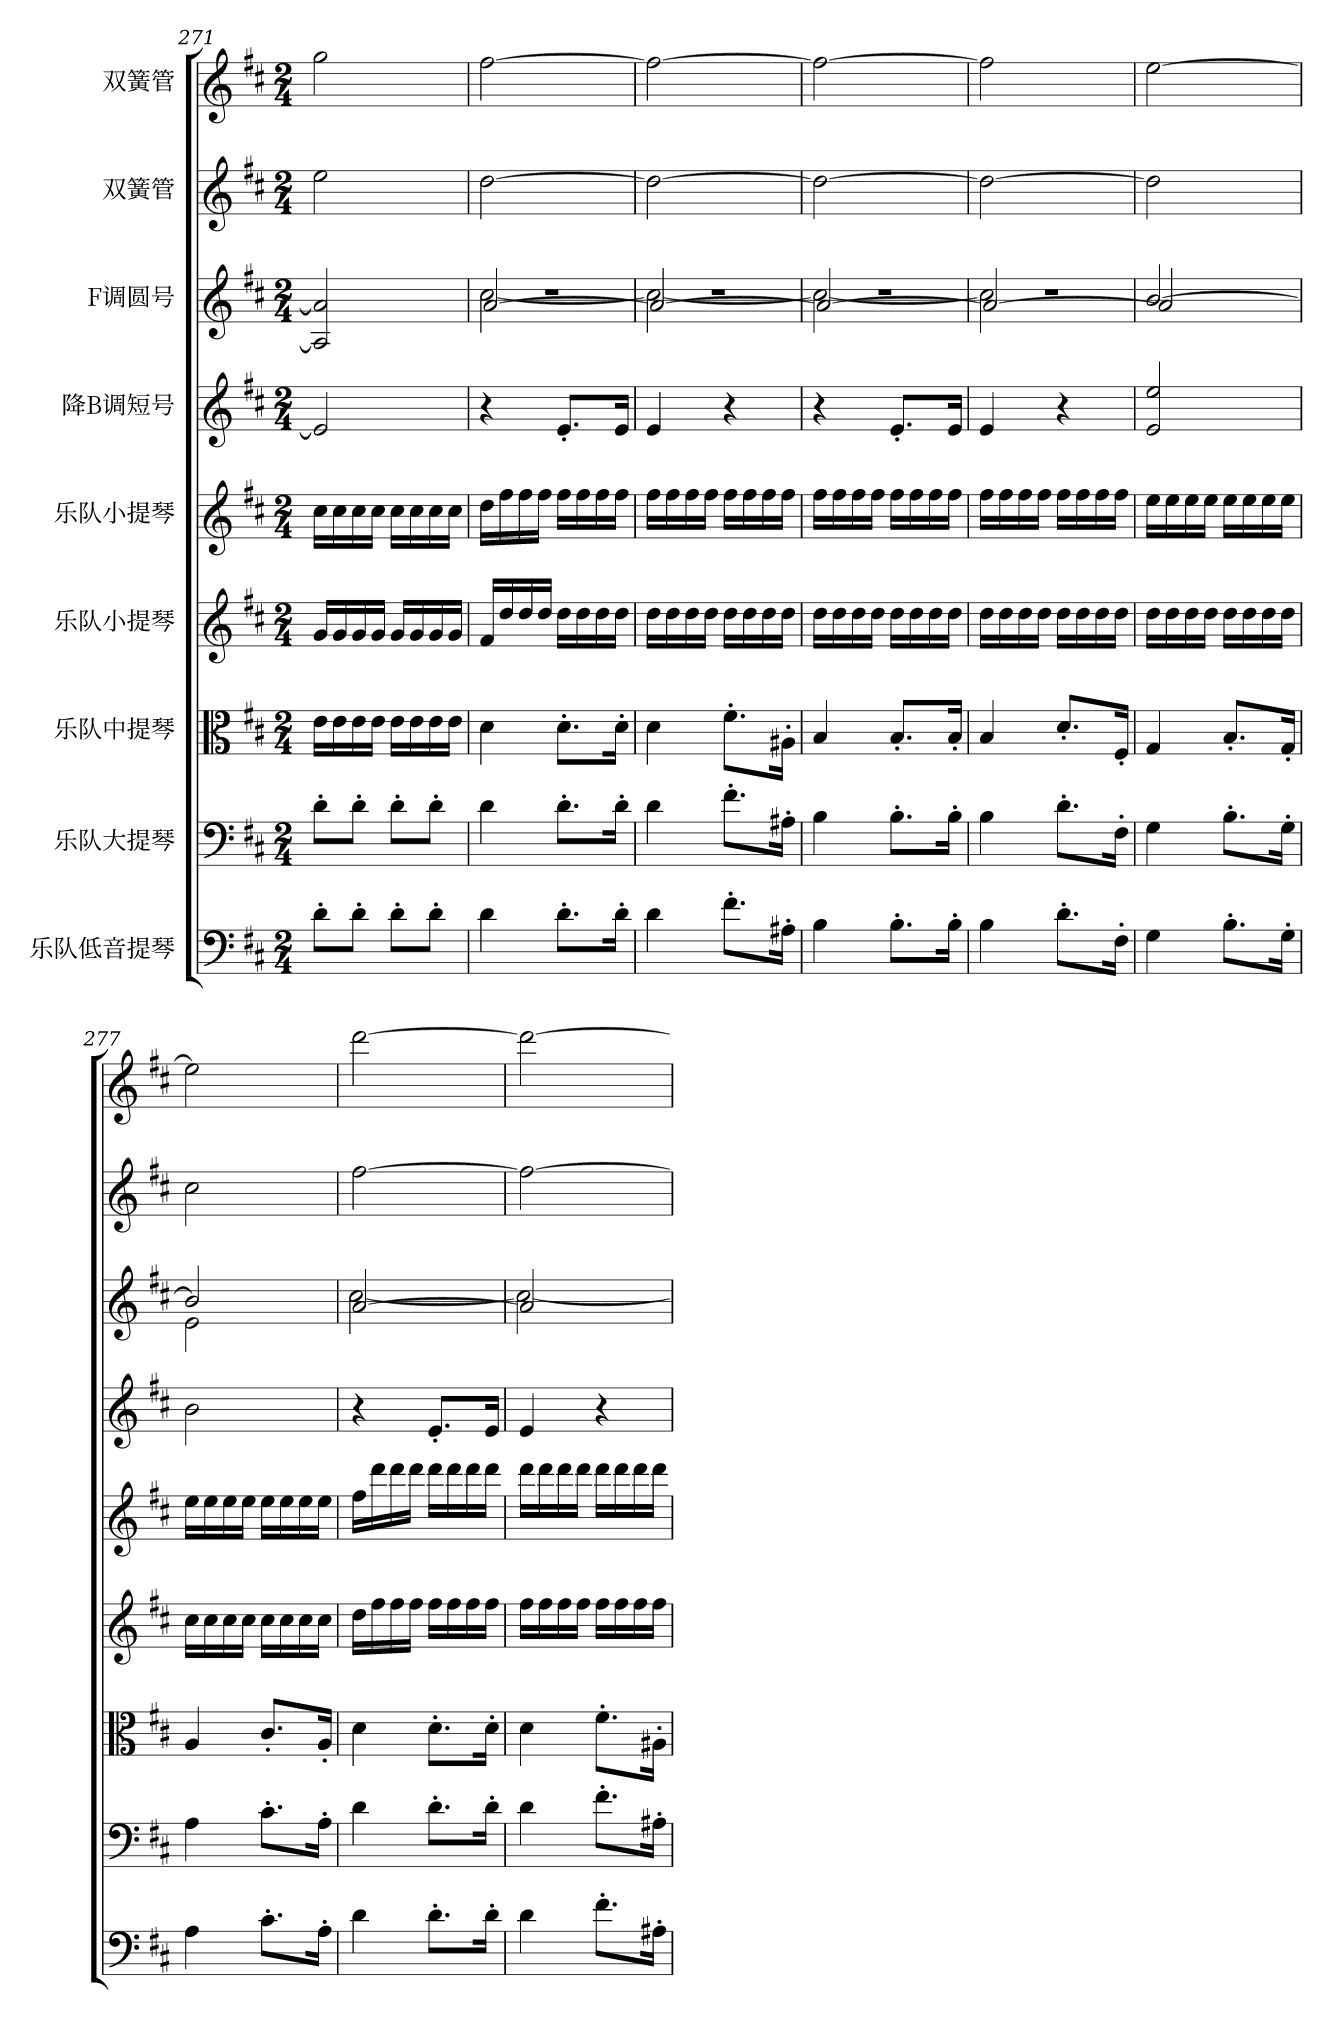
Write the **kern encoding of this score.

**kern	**kern	**kern	**kern	**kern	**kern	**kern	**kern	**kern
*part9	*part8	*part7	*part6	*part5	*part4	*part3	*part2	*part1
*staff9	*staff8	*staff7	*staff6	*staff5	*staff4	*staff3	*staff2	*staff1
*I"乐队低音提琴	*I"乐队大提琴	*I"乐队中提琴	*I"乐队小提琴	*I"乐队小提琴	*I"降B调短号	*I"F调圆号	*I"双簧管	*I"双簧管
*clefF4	*clefF4	*clefC3	*clefG2	*clefG2	*clefG2	*clefG2	*clefG2	*clefG2
*ITrd7c12	*	*	*	*	*ITrd1c2	*ITrd4c7	*	*
*k[f#c#]	*k[f#c#]	*k[f#c#]	*k[f#c#]	*k[f#c#]	*k[]	*k[f#]	*k[f#c#]	*k[f#c#]
*M2/4	*M2/4	*M2/4	*M2/4	*M2/4	*M2/4	*M2/4	*M2/4	*M2/4
=271	=271	=271	=271	=271	=271	=271	=271	=271
8D'\L	8d'\L	16e\LL	16g/LL	16cc#\LL	2d/]	2D/] 2d/]	2ee\	2gg\
.	.	16e\	16g/	16cc#\	.	.	.	.
8D'\J	8d'\J	16e\	16g/	16cc#\	.	.	.	.
.	.	16e\JJ	16g/JJ	16cc#\JJ	.	.	.	.
8D'\L	8d'\L	16e\LL	16g/LL	16cc#\LL	.	.	.	.
.	.	16e\	16g/	16cc#\	.	.	.	.
8D'\J	8d'\J	16e\	16g/	16cc#\	.	.	.	.
.	.	16e\JJ	16g/JJ	16cc#\JJ	.	.	.	.
!!LO:PB:g=z
=272	=272	=272	=272	=272	=272	=272	=272	=272
*	*	*	*	*	*	*^	*	*
*	*	*	*	*	*	*	*^	*	*
4D\	4d\	4d\	16f#/LL	16dd\LL	4r	2r	[2f#\	[2d/	[2dd\	[2ff#\
.	.	.	16dd/	16ff#\	.	.	.	.	.	.
.	.	.	16dd/	16ff#\	.	.	.	.	.	.
.	.	.	16dd/JJ	16ff#\JJ	.	.	.	.	.	.
8.D'\L	8.d'\L	8.d'\L	16dd\LL	16ff#\LL	8.d'/L	.	.	.	.	.
.	.	.	16dd\	16ff#\	.	.	.	.	.	.
.	.	.	16dd\	16ff#\	.	.	.	.	.	.
16D'\Jk	16d'\Jk	16d'\Jk	16dd\JJ	16ff#\JJ	16d/Jk	.	.	.	.	.
=273	=273	=273	=273	=273	=273	=273	=273	=273	=273	=273
4D\	4d\	4d\	16dd\LL	16ff#\LL	4d/	2r	2f#\_	2d/_	2dd\_	2ff#\_
.	.	.	16dd\	16ff#\	.	.	.	.	.	.
.	.	.	16dd\	16ff#\	.	.	.	.	.	.
.	.	.	16dd\JJ	16ff#\JJ	.	.	.	.	.	.
8.F#'\L	8.f#'\L	8.f#'\L	16dd\LL	16ff#\LL	4r	.	.	.	.	.
.	.	.	16dd\	16ff#\	.	.	.	.	.	.
.	.	.	16dd\	16ff#\	.	.	.	.	.	.
16AA#X'\Jk	16A#X'\Jk	16A#X'\Jk	16dd\JJ	16ff#\JJ	.	.	.	.	.	.
=274	=274	=274	=274	=274	=274	=274	=274	=274	=274	=274
4BB\	4B\	4B/	16dd\LL	16ff#\LL	4r	2r	2f#\_	2d/_	2dd\_	2ff#\_
.	.	.	16dd\	16ff#\	.	.	.	.	.	.
.	.	.	16dd\	16ff#\	.	.	.	.	.	.
.	.	.	16dd\JJ	16ff#\JJ	.	.	.	.	.	.
8.BB'\L	8.B'\L	8.B'/L	16dd\LL	16ff#\LL	8.d'/L	.	.	.	.	.
.	.	.	16dd\	16ff#\	.	.	.	.	.	.
.	.	.	16dd\	16ff#\	.	.	.	.	.	.
16BB'\Jk	16B'\Jk	16B'/Jk	16dd\JJ	16ff#\JJ	16d/Jk	.	.	.	.	.
=275	=275	=275	=275	=275	=275	=275	=275	=275	=275	=275
4BB\	4B\	4B/	16dd\LL	16ff#\LL	4d/	2r	2f#\]	2d/_	2dd\_	2ff#\]
.	.	.	16dd\	16ff#\	.	.	.	.	.	.
.	.	.	16dd\	16ff#\	.	.	.	.	.	.
.	.	.	16dd\JJ	16ff#\JJ	.	.	.	.	.	.
8.D'\L	8.d'\L	8.d'/L	16dd\LL	16ff#\LL	4r	.	.	.	.	.
.	.	.	16dd\	16ff#\	.	.	.	.	.	.
.	.	.	16dd\	16ff#\	.	.	.	.	.	.
16FF#'\Jk	16F#'\Jk	16F#'/Jk	16dd\JJ	16ff#\JJ	.	.	.	.	.	.
*	*	*	*	*	*	*	*v	*v	*	*
!!LO:PB:g=z
=276	=276	=276	=276	=276	=276	=276	=276	=276	=276
4GG\	4G\	4G/	16dd\LL	16ee\LL	2d/ 2dd/	[2e/	2d/]	2dd\]	[2ee\
.	.	.	16dd\	16ee\	.	.	.	.	.
.	.	.	16dd\	16ee\	.	.	.	.	.
.	.	.	16dd\JJ	16ee\JJ	.	.	.	.	.
8.BB'\L	8.B'\L	8.B'/L	16dd\LL	16ee\LL	.	.	.	.	.
.	.	.	16dd\	16ee\	.	.	.	.	.
.	.	.	16dd\	16ee\	.	.	.	.	.
16GG'\Jk	16G'\Jk	16G'/Jk	16dd\JJ	16ee\JJ	.	.	.	.	.
=277	=277	=277	=277	=277	=277	=277	=277	=277	=277
4AA\	4A\	4A/	16cc#\LL	16ee\LL	2a\	2e/]	2A\	2cc#\	2ee\]
.	.	.	16cc#\	16ee\	.	.	.	.	.
.	.	.	16cc#\	16ee\	.	.	.	.	.
.	.	.	16cc#\JJ	16ee\JJ	.	.	.	.	.
8.C#'\L	8.c#'\L	8.c#'/L	16cc#\LL	16ee\LL	.	.	.	.	.
.	.	.	16cc#\	16ee\	.	.	.	.	.
.	.	.	16cc#\	16ee\	.	.	.	.	.
16AA'\Jk	16A'\Jk	16A'/Jk	16cc#\JJ	16ee\JJ	.	.	.	.	.
=278	=278	=278	=278	=278	=278	=278	=278	=278	=278
4D\	4d\	4d\	16dd\LL	16ff#\LL	4r	[2d/	[2f#\	[2ff#\	[2ddd\
.	.	.	16ff#\	16ddd\	.	.	.	.	.
.	.	.	16ff#\	16ddd\	.	.	.	.	.
.	.	.	16ff#\JJ	16ddd\JJ	.	.	.	.	.
8.D'\L	8.d'\L	8.d'\L	16ff#\LL	16ddd\LL	8.d'/L	.	.	.	.
.	.	.	16ff#\	16ddd\	.	.	.	.	.
.	.	.	16ff#\	16ddd\	.	.	.	.	.
16D'\Jk	16d'\Jk	16d'\Jk	16ff#\JJ	16ddd\JJ	16d/Jk	.	.	.	.
=279	=279	=279	=279	=279	=279	=279	=279	=279	=279
4D\	4d\	4d\	16ff#\LL	16ddd\LL	4d/	2d/]	2f#\_	2ff#\_	2ddd\_
.	.	.	16ff#\	16ddd\	.	.	.	.	.
.	.	.	16ff#\	16ddd\	.	.	.	.	.
.	.	.	16ff#\JJ	16ddd\JJ	.	.	.	.	.
8.F#'\L	8.f#'\L	8.f#'\L	16ff#\LL	16ddd\LL	4r	.	.	.	.
.	.	.	16ff#\	16ddd\	.	.	.	.	.
.	.	.	16ff#\	16ddd\	.	.	.	.	.
16AA#X'\Jk	16A#X'\Jk	16A#X'\Jk	16ff#\JJ	16ddd\JJ	.	.	.	.	.
*	*	*	*	*	*	*v	*v	*	*
=	=	=	=	=	=	=	=	=
*-	*-	*-	*-	*-	*-	*-	*-	*-
